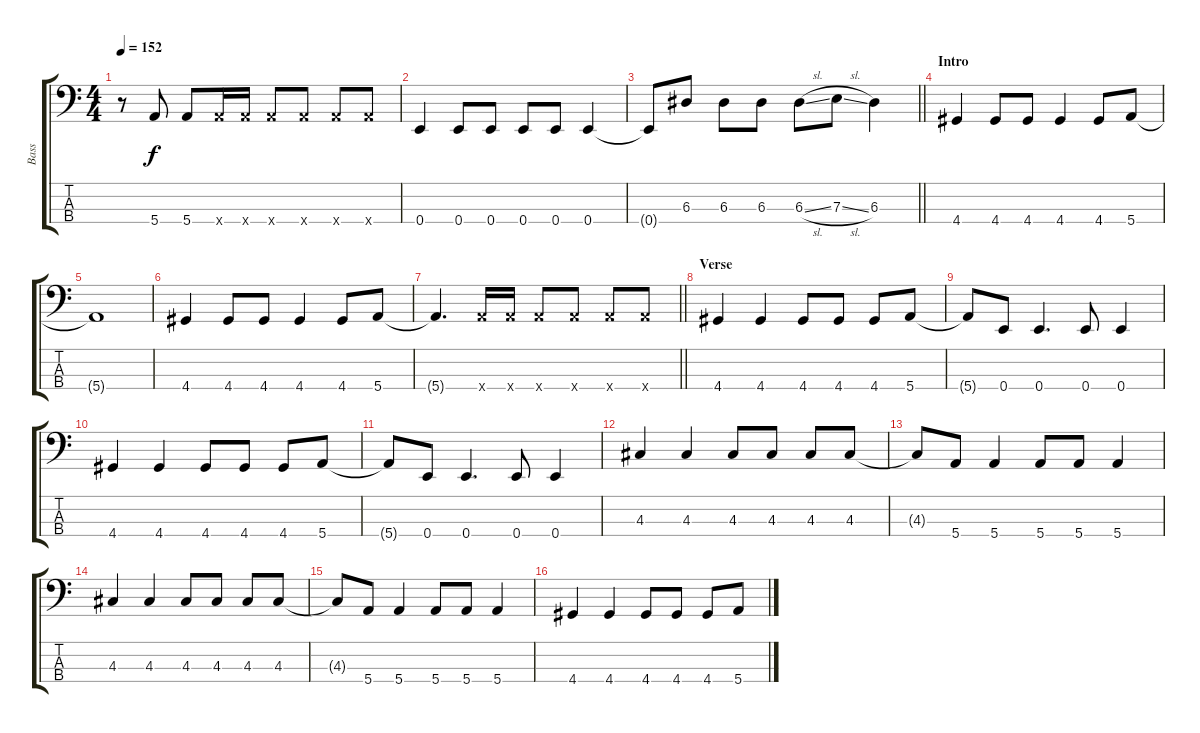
\track ("Bass" "Bass") {instrument electricbasspick}
\staff {score tabs}
\tuning (G2 D2 A1 E1) {hide}
\ts (4 4)
\tempo 152
\clef f4
\ks c
r.8{dy f} 5.4.8 5.4.8 5.4{x}.16 5.4{x}.16 5.4{x}.8 5.4{x}.8 5.4{x}.8 5.4{x}.8 |
0.4.4 0.4.8 0.4.8 0.4.8 0.4.8 0.4.4 |
\barLineRight lightlight
0.4{t}.8 6.3.8 6.3.8 6.3.8 6.3{sl}.8 7.3{sl}.8 6.3.4 |
\section ("" "Intro")
4.4.4 4.4.8 4.4.8 4.4.4 4.4.8 5.4.8 |
5.4{t}.1 |
4.4.4 4.4.8 4.4.8 4.4.4 4.4.8 5.4.8 |
\barLineRight lightlight
5.4{t}.4{d} 5.4{x}.16 5.4{x}.16 5.4{x}.8 5.4{x}.8 5.4{x}.8 5.4{x}.8 |
\section ("" "Verse")
4.4.4 4.4.4 4.4.8 4.4.8 4.4.8 5.4.8 |
5.4{t}.8 0.4.8 0.4.4{d} 0.4.8 0.4.4 |
4.4.4 4.4.4 4.4.8 4.4.8 4.4.8 5.4.8 |
5.4{t}.8 0.4.8 0.4.4{d} 0.4.8 0.4.4 |
4.3.4 4.3.4 4.3.8 4.3.8 4.3.8 4.3.8 |
4.3{t}.8 5.4.8 5.4.4 5.4.8 5.4.8 5.4.4 |
4.3.4 4.3.4 4.3.8 4.3.8 4.3.8 4.3.8 |
4.3{t}.8 5.4.8 5.4.4 5.4.8 5.4.8 5.4.4 |
4.4.4 4.4.4 4.4.8 4.4.8 4.4.8 5.4.8
